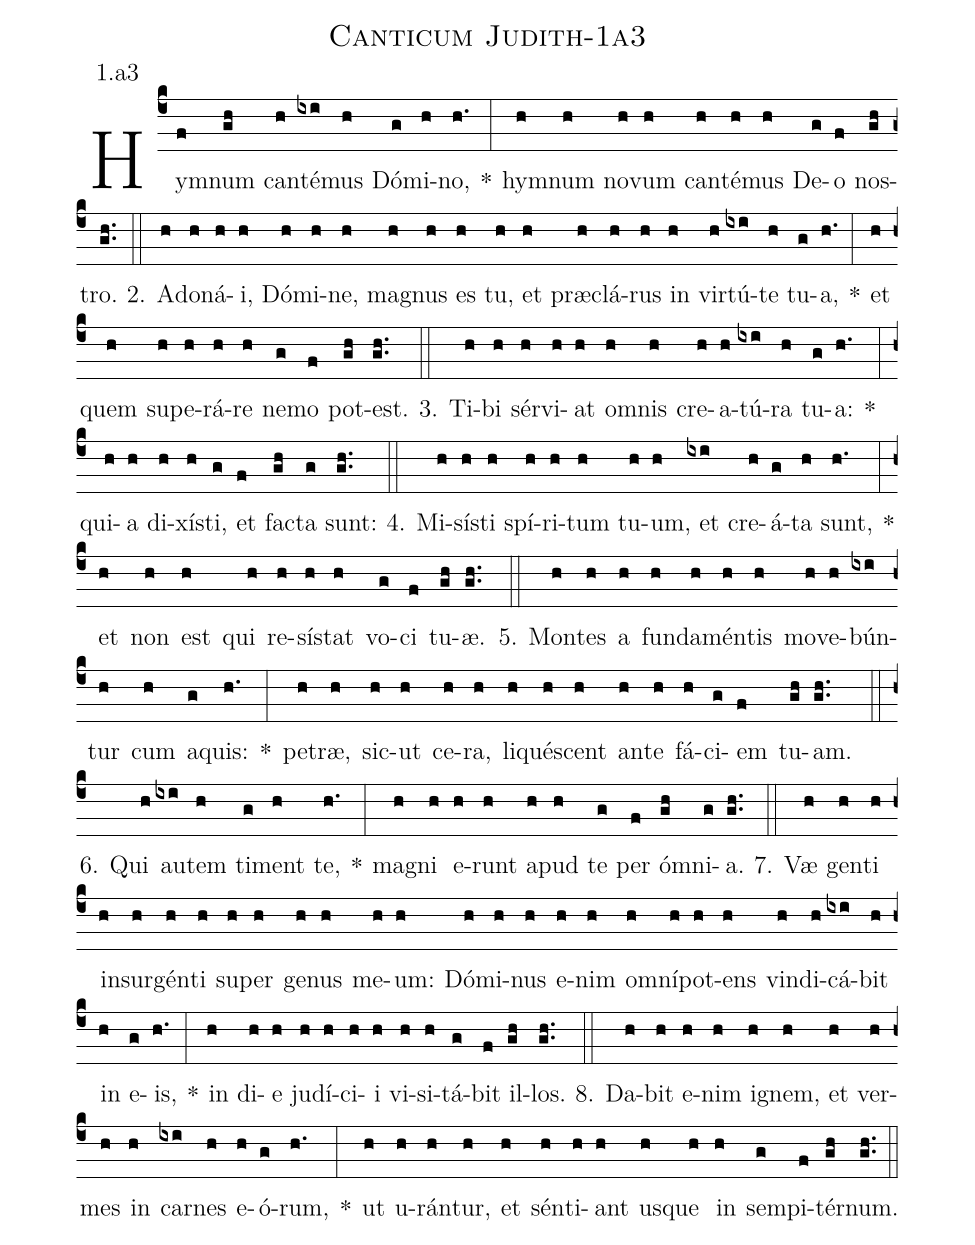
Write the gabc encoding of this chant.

name: Canticum Judith-1a3;
annotation: 1.a3;
%%
(c4)Hym(f)num(gh) can(h)té(ixi)mus(h) Dó(g)mi(h)no,(h.) *(:) hym(h)num(h) no(h)vum(h) can(h)té(h)mus(h) De(g)o(f) nos(gh)tro.(gh..) (::)
2. A(h)do(h)ná(h)i,(h) Dó(h)mi(h)ne,(h) ma(h)gnus(h) es(h) tu,(h) et(h) præ(h)clá(h)rus(h) in(h) vir(h)tú(ixi)te(h) tu(g)a,(h.) *(:) et(h) quem(h) su(h)pe(h)rá(h)re(h) ne(g)mo(f) pot(gh)est.(gh..) (::)
3. Ti(h)bi(h) sér(h)vi(h)at(h) om(h)nis(h) cre(h)a(h)tú(ixi)ra(h) tu(g)a:(h.) *(:) qui(h)a(h) di(h)xís(h)ti,(g) et(f) fac(gh)ta(g) sunt:(gh..) (::)
4. Mi(h)sís(h)ti(h) spí(h)ri(h)tum(h) tu(h)um,(h) et(ixi) cre(h)á(g)ta(h) sunt,(h.) *(:) et(h) non(h) est(h) qui(h) re(h)sís(h)tat(h) vo(g)ci(f) tu(gh)æ.(gh..) (::)
5. Mon(h)tes(h) a(h) fun(h)da(h)mén(h)tis(h) mo(h)ve(h)bún(ixi)tur(h) cum(h) a(g)quis:(h.) *(:) pe(h)træ,(h) sic(h)ut(h) ce(h)ra,(h) li(h)qué(h)scent(h) an(h)te(h) fá(h)ci(g)em(f) tu(gh)am.(gh..) (::)
6. Qui(h) au(ixi)tem(h) ti(g)ment(h) te,(h.) *(:) ma(h)gni(h) e(h)runt(h) a(h)pud(h) te(g) per(f) óm(gh)ni(g)a.(gh..) (::)
7. Væ(h) gen(h)ti(h) in(h)sur(h)gén(h)ti(h) su(h)per(h) ge(h)nus(h) me(h)um:(h) Dó(h)mi(h)nus(h) e(h)nim(h) om(h)ní(h)pot(h)ens(h) vin(h)di(h)cá(ixi)bit(h) in(h) e(g)is,(h.) *(:) in(h) di(h)e(h) ju(h)dí(h)ci(h)i(h) vi(h)si(h)tá(g)bit(f) il(gh)los.(gh..) (::)
8. Da(h)bit(h) e(h)nim(h) i(h)gnem,(h) et(h) ver(h)mes(h) in(h) car(ixi)nes(h) e(h)ó(g)rum,(h.) *(:) ut(h) u(h)rán(h)tur,(h) et(h) sén(h)ti(h)ant(h) us(h)que(h) in(h) sem(g)pi(f)tér(gh)num.(gh..) (::)
